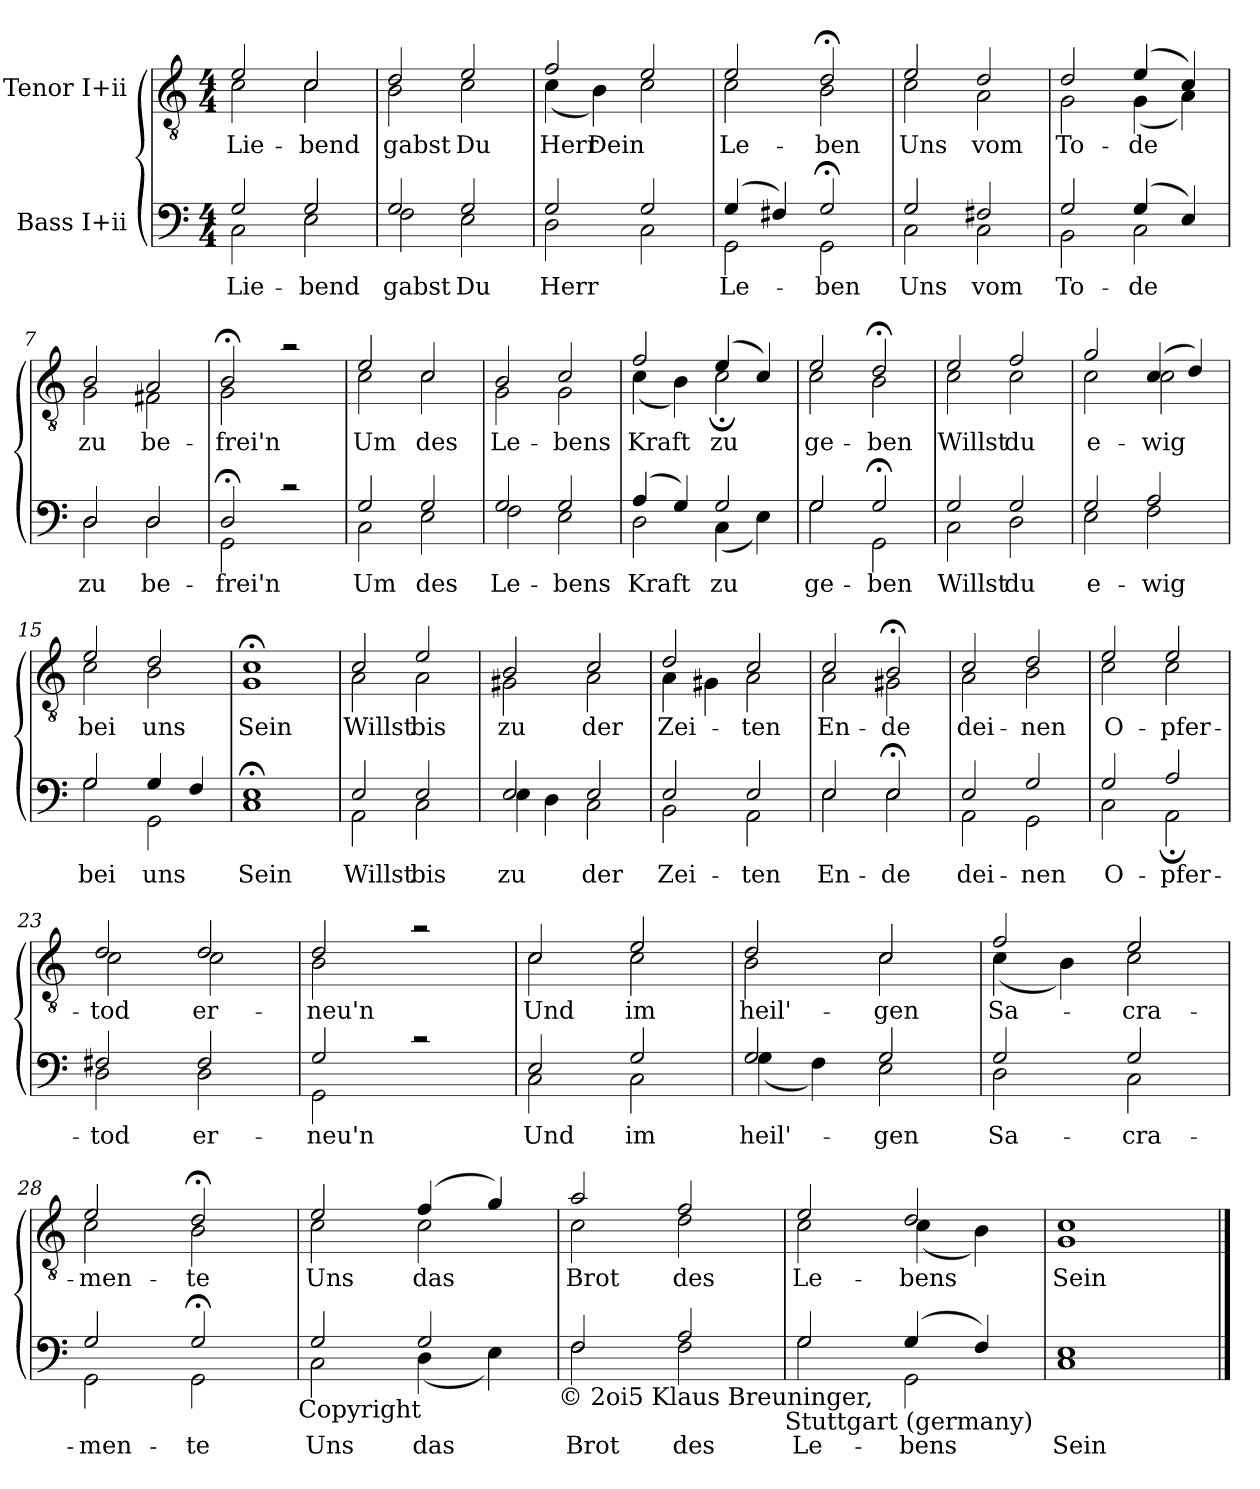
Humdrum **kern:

**kern	**text	**kern	**text
*part2	*part2	*part1	*part1
*staff2	*staff2	*staff1	*staff1
*I"Bass I+ii	*	*I"Tenor I+ii	*
*clefF4	*	*clefGv2	*
*k[]	*	*k[]	*
*C:	*	*C:	*
*M4/4	*	*M4/4	*
=1	=1	=1	=1
!	!LO:LY:a	!	!LO:LY:b
*^	*	*^	*
2G/	2C\	Lie-	2e/	2c\	Lie-
!	!	!LO:LY:a:rj	!	!	!LO:LY:b:rj
2G/	2E\	-bend	2c/	2c\	-bend
=2	=2	=2	=2	=2	=2
!	!	!LO:LY:a	!	!	!LO:LY:b
2G/	2F\	gabst	2d/	2B\	gabst
!	!	!LO:LY:a	!	!	!LO:LY:b
2G/	2E\	Du	2e/	2c\	Du
=3	=3	=3	=3	=3	=3
!	!	!LO:LY:a	!	!	!LO:LY:b
2G/	2D\	Herr	2f/	(<4c\	Herr
!	!	!	!	!	!LO:LY:b
.	.	.	.	4B\)	Dein
2G/	2C\	.	2e/	2c\	.
=4	=4	=4	=4	=4	=4
!	!	!LO:LY:a	!	!	!LO:LY:b
(4G/	2GG\	Le-	2e/	2c\	Le-
4F#X/)	.	.	.	.	.
!	!	!LO:LY:a	!	!	!LO:LY:b
2G;</	2GG\	-ben	2d;</	2B\	-ben
=5	=5	=5	=5	=5	=5
!	!	!LO:LY:a	!	!	!LO:LY:b
2G/	2C\	Uns	2e/	2c\	Uns
!	!	!LO:LY:a	!	!	!LO:LY:b
2F#X/	2C\	vom	2d/	2A\	vom
=6	=6	=6	=6	=6	=6
!	!	!LO:LY:a	!	!	!LO:LY:b
2G/	2BB\	To-	2d/	2G\	To-
!	!	!LO:LY:a	!	!	!LO:LY:b
(4G/	2C\	-de	(4e/	(<4G\	-de
4E/)	.	.	4c/)	4A\)	.
!!LO:LB:g=z	!!
=7	=7	=7	=7	=7	=7
!	!	!LO:LY:a	!	!	!LO:LY:b
2D/	2D\	zu	2B/	2G\	zu
!	!	!LO:LY:a	!	!	!LO:LY:b
2D/	2D\	be-	2A/	2F#X\	be-
=8	=8	=8	=8	=8	=8
!	!	!LO:LY:a	!	!	!LO:LY:b
2D;</	2GG\	-frei'n	2B;</	2G\	-frei'n
2rc	2ryy	.	2ra	2ryy	.
=9	=9	=9	=9	=9	=9
!	!	!LO:LY:a	!	!	!LO:LY:b
2G/	2C\	Um	2e/	2c\	Um
!	!	!LO:LY:a	!	!	!LO:LY:b
2G/	2E\	des	2c/	2c\	des
=10	=10	=10	=10	=10	=10
!	!	!LO:LY:a	!	!	!LO:LY:b
2G/	2F\	Le-	2B/	2G\	Le-
!	!	!LO:LY:a	!	!	!LO:LY:b
2G/	2E\	-bens	2c/	2G\	-bens
=11	=11	=11	=11	=11	=11
!	!	!LO:LY:a	!	!	!LO:LY:b
(4A/	2D\	Kraft	2f/	(<4c\	Kraft
4G/)	.	.	.	4B\)	.
!	!	!LO:LY:a	!	!	!LO:LY:b
2G/	(<4C\	zu	(4e/	2c;\	zu
.	4E\)	.	4c/)	.	.
=12	=12	=12	=12	=12	=12
!	!	!LO:LY:a	!	!	!LO:LY:b
2G/	2G\	ge-	2e/	2c\	ge-
!	!	!LO:LY:a	!	!	!LO:LY:b
2G;</	2GG\	-ben	2d;</	2B\	-ben
=13	=13	=13	=13	=13	=13
!	!	!LO:LY:a	!	!	!LO:LY:b
2G/	2C\	Willst	2e/	2c\	Willst
!	!	!LO:LY:a	!	!	!LO:LY:b
2G/	2D\	du	2f/	2c\	du
!!LO:LB:g=z	!!
=14	=14	=14	=14	=14	=14
!	!	!LO:LY:a	!	!	!LO:LY:b
2G/	2E\	e-	2g/	2c\	e-
!	!	!LO:LY:a	!	!	!LO:LY:b
2A/	2F\	-wig	(4c/	2c\	-wig
.	.	.	4d/)	.	.
=15	=15	=15	=15	=15	=15
!	!	!LO:LY:a	!	!	!LO:LY:b
2G/	2G\	bei	2e/	2c\	bei
!	!	!LO:LY:a	!	!	!LO:LY:b
4G/	2GG\	uns	2d/	2B\	uns
4F/	.	.	.	.	.
*v	*v	*	*	*	*
*	*	*v	*v	*
=16	=16	=16	=16
!	!LO:LY:a	!	!LO:LY:b
1C;< 1E;<	Sein	1G; 1c;	Sein
=17	=17	=17	=17
!	!LO:LY:a	!	!LO:LY:b
*^	*	*^	*
2E/	2AA\	Willst	2c/	2A\	Willst
!	!	!LO:LY:a	!	!	!LO:LY:b
2E/	2C\	bis	2e/	2A\	bis
=18	=18	=18	=18	=18	=18
!	!	!LO:LY:a	!	!	!LO:LY:b
2E/	4E\	zu	2B/	2G#X\	zu
.	4D\	.	.	.	.
!	!	!LO:LY:a	!	!	!LO:LY:b
2E/	2C\	der	2c/	2A\	der
=19	=19	=19	=19	=19	=19
!	!	!LO:LY:a	!	!	!LO:LY:b
2E/	2BB\	Zei-	2d/	4A\	Zei-
.	.	.	.	4G#X\	.
!	!	!LO:LY:a	!	!	!LO:LY:b
2E/	2AA\	-ten	2c/	2A\	-ten
=20	=20	=20	=20	=20	=20
!	!	!LO:LY:a	!	!	!LO:LY:b
2E/	2E\	En-	2c/	2A\	En-
!	!	!LO:LY:a	!	!	!LO:LY:b
2E;</	2E\	-de	2B;</	2G#X\	-de
!!LO:LB:g=z	!!
=21	=21	=21	=21	=21	=21
!	!	!LO:LY:a	!	!	!LO:LY:b
2E/	2AA\	dei-	2c/	2A\	dei-
!	!	!LO:LY:a	!	!	!LO:LY:b
2G/	2GG\	-nen	2d/	2B\	-nen
=22	=22	=22	=22	=22	=22
!	!	!LO:LY:a	!	!	!LO:LY:b
2G/	2C\	O-	2e/	2c\	O-
!	!	!LO:LY:a	!	!	!LO:LY:b
2A/	2AA;\	-pfer-	2e/	2c\	-pfer-
=23	=23	=23	=23	=23	=23
!	!	!LO:LY:a	!	!	!LO:LY:b
2F#X/	2D\	-tod	2d/	2c\	-tod
!	!	!LO:LY:a	!	!	!LO:LY:b
2F#/	2D\	er-	2d/	2c\	er-
=24	=24	=24	=24	=24	=24
!	!	!LO:LY:a	!	!	!LO:LY:b
2G/	2GG\	-neu'n	2d/	2B\	-neu'n
2rc	2ryy	.	2ra	2ryy	.
=25	=25	=25	=25	=25	=25
!	!	!LO:LY:a	!	!	!LO:LY:b
2E/	2C\	Und	2c/	2c\	Und
!	!	!LO:LY:a	!	!	!LO:LY:b
2G/	2C\	im	2e/	2c\	im
=26	=26	=26	=26	=26	=26
!	!	!LO:LY:a	!	!	!LO:LY:b
2G/	(<4G\	heil'-	2d/	2B\	heil'-
.	4F\)	.	.	.	.
!	!	!LO:LY:a	!	!	!LO:LY:b
2G/	2E\	-gen	2c/	2c\	-gen
!!LO:LB:g=z	!!
=27	=27	=27	=27	=27	=27
!	!	!LO:LY:a	!	!	!LO:LY:b
2G/	2D\	Sa-	2f/	(<4c\	Sa-
.	.	.	.	4B\)	.
!	!	!LO:LY:a	!	!	!LO:LY:b
2G/	2C\	-cra-	2e/	2c\	-cra-
=28	=28	=28	=28	=28	=28
!	!	!LO:LY:a	!	!	!LO:LY:b
2G/	2GG\	-men-	2e/	2c\	-men-
!	!	!LO:LY:a	!	!	!LO:LY:b
2G;</	2GG\	-te	2d;</	2B\	-te
!	!LO:TX:b:t=Copyright	!	!	!	!
=29	=29	=29	=29	=29	=29
!	!	!LO:LY:a	!	!	!LO:LY:b
2G/	2C\	Uns	2e/	2c\	Uns
!	!	!LO:LY:a	!	!	!LO:LY:b
2G/	(<4D\	das	(4f/	2c\	das
.	4E\)	.	4g/)	.	.
!	!LO:TX:b:t=© 2oi5 Klaus Breuninger,	!	!	!	!
=30	=30	=30	=30	=30	=30
!	!	!LO:LY:a	!	!	!LO:LY:b
2F/	2F\	Brot	2a/	2c\	Brot
!	!	!LO:LY:a	!	!	!LO:LY:b
2A/	2F\	des	2f/	2d\	des
!	!LO:TX:b:t=Stuttgart (germany)	!	!	!	!
=31	=31	=31	=31	=31	=31
!	!	!LO:LY:a	!	!	!LO:LY:b
2G/	2G\	Le-	2e/	2c\	Le-
!	!	!LO:LY:a	!	!	!LO:LY:b
(4G/	2GG\	-bens	2d/	(<4c\	-bens
4F/)	.	.	.	4B\)	.
*v	*v	*	*	*	*
=32	=32	=32	=32	=32
!	!LO:LY:a	!	!	!LO:LY:b
*	*	*v	*v	*
1C 1E	Sein	1G 1c	Sein
==	==	==	==
*-	*-	*-	*-
